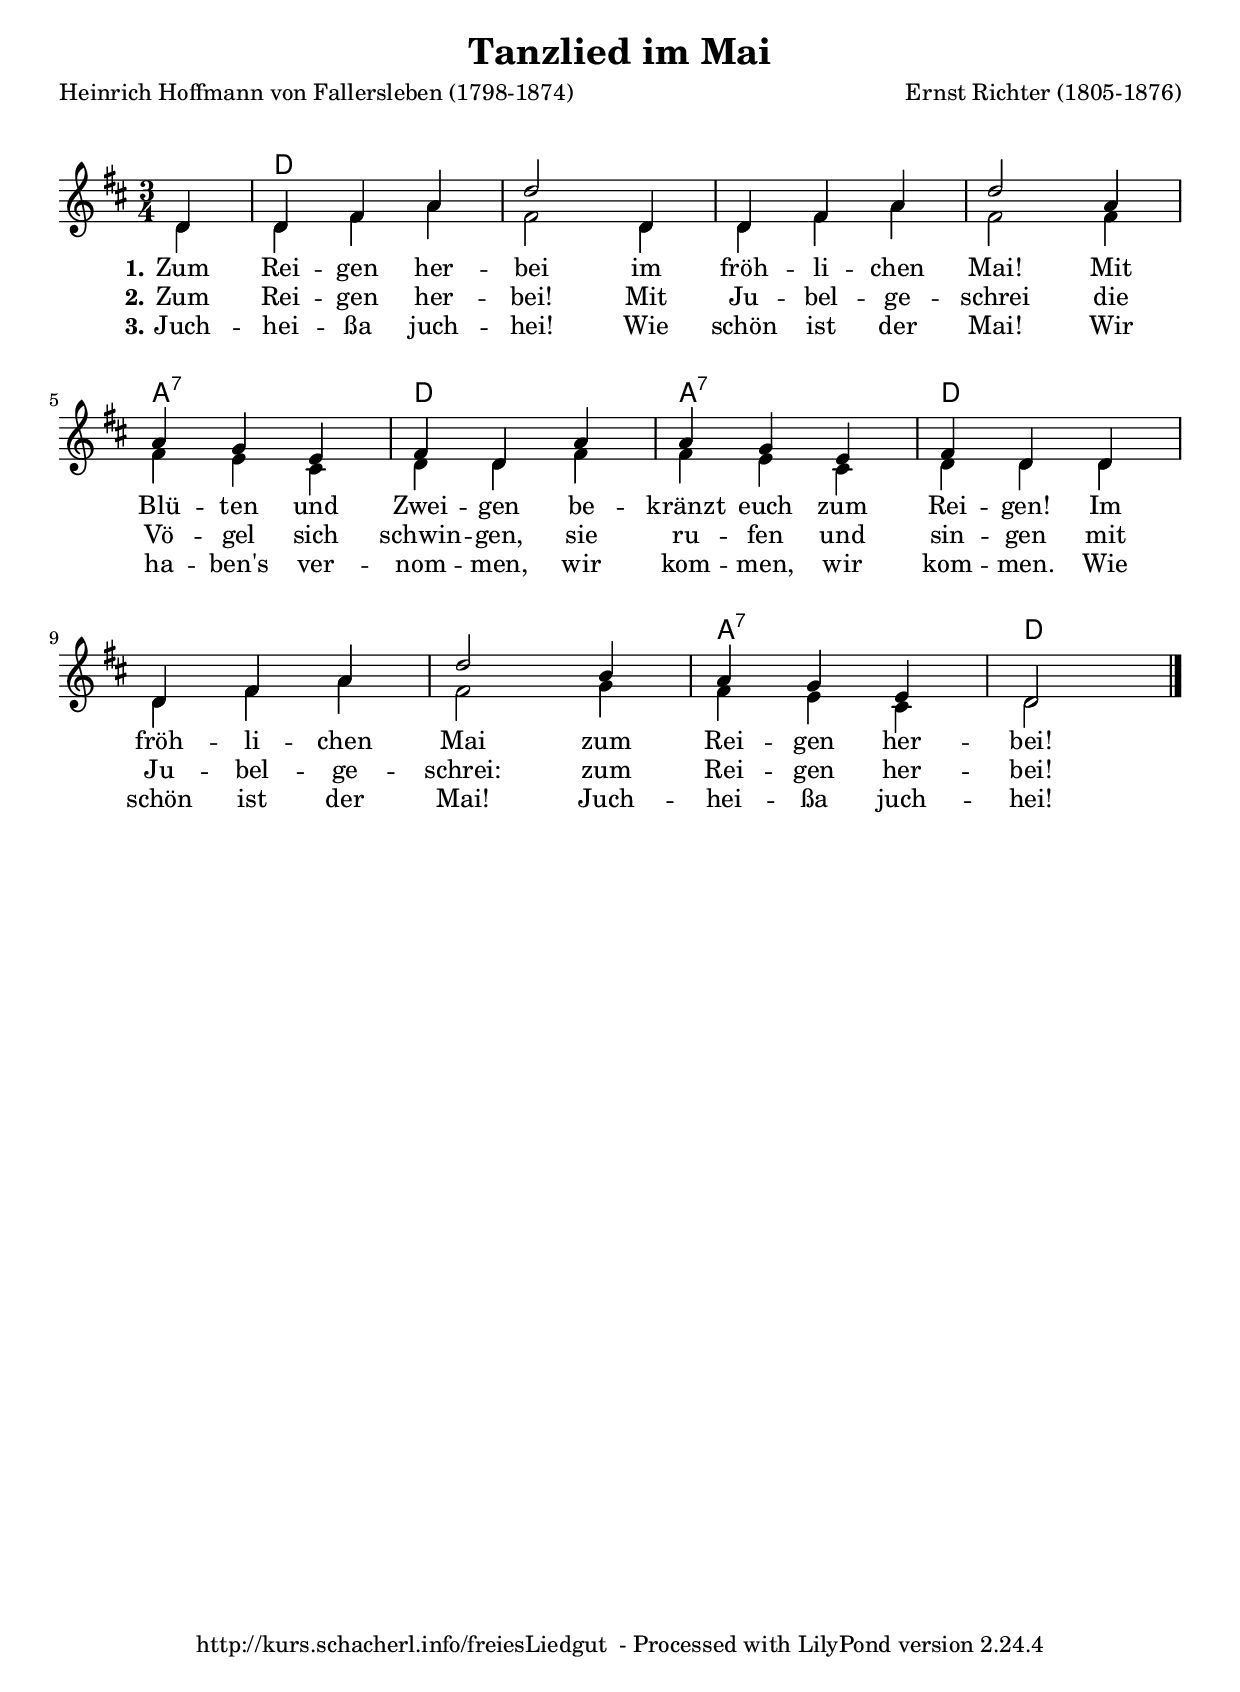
\version "2.24.1"

global = {
  \key d \major
  \time 3/4
  %\autoBeamOff
}

akkorde = \chords {s4 d2. s s s
a2.:7 d a:7 d 
s s a:7 d2}

sopran = \relative c' {
  \global
  \partial 4
  d4 | d fis a |d2 d,4 |d fis a| d2 a4 \break
  a g e | fis d a' | a g e | fis d d |\break
  d fis a | d2 b4 | a g e | d2
   \bar "|."
}

alt = \relative c' {
  \global
  \partial 4
  d4 | d fis a | fis2 d4 | d fis a | fis2 fis4 \break
  fis e cis | d d fis | fis e cis | d d d \break
  d fis a | fis2 g4 | fis e cis | d2
   \bar "|."
}


lyricsS = \lyricmode {
  \set stanza = "1."
  Zum Rei -- gen her -- bei im fröh -- li -- chen Mai!
Mit Blü -- ten und Zwei -- gen be -- kränzt euch zum Rei -- gen!
Im fröh -- li -- chen Mai zum Rei -- gen her -- bei!
}

lyricsSTwo = \lyricmode {
  \set stanza = "2."
  Zum Rei -- gen her -- bei! Mit Ju -- bel -- ge -- schrei
die Vö -- gel sich schwin -- gen, sie ru -- fen und sin -- gen
mit Ju -- bel -- ge -- schrei: zum Rei -- gen her -- bei!
}

lyricsSThree = \lyricmode {
  \set stanza = "3."
  Juch -- hei -- ßa juch -- hei! Wie schön ist der Mai!
Wir ha -- ben's ver -- nom -- men, wir kom -- men, wir kom -- men.
Wie schön ist der Mai! Juch -- hei -- ßa juch -- hei!
}

fusszeile = \markup{
  \with-url #"http://kurs.schacherl.info/freiesLiedgut" {
  http://kurs.schacherl.info/freiesLiedgut
  }
  \with-url #"https://lilypond.org/"{" - Processed with LilyPond version"  #(lilypond-version)}
}


\paper {
  indent = 0
  %paper-height = 15\cm
  top-margin = 15
  %bottom-margin = 0
  markup-system-spacing.padding = #5
  system-system-spacing =
    #'((basic-distance . 12) 
       (minimum-distance . 8)
       (padding . 4)
       (stretchability . 60)) 
    % defaults: 12, 8, 1, 60
}

\header {
  title = "Tanzlied im Mai"
  poet = "Heinrich Hoffmann von Fallersleben (1798-1874)" 
  composer = "Ernst Richter (1805-1876)"
  arranger = ""
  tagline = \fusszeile
}


\score {
 <<
      \akkorde
      \new Staff = "zweistimmig" 
      <<
        \new Voice = "voiceSopran" {
          \voiceOne
          \sopran
        }
        \new Lyrics \lyricsto "voiceSopran" \lyricsS
        \new Lyrics \lyricsto "voiceSopran" \lyricsSTwo
        \new Lyrics \lyricsto "voiceSopran" \lyricsSThree
        \new Voice = "voiceAlt" {
          \voiceTwo
          \alt
        }
        %Alt Lyrics unten
        %\addlyrics {\lyricsA}
      >>
 >>
  \layout{
  }
}


\score {
    \new ChoirStaff <<
      \new Staff = "zweistimmig" {
      <<
        \new Voice = "voiceSopran" {
          \voiceOne
          \sopran
        }
        \new Lyrics \lyricsto "voiceSopran" \lyricsS
        \new Voice = "voiceAlt" {
          \voiceTwo
          \alt
        }
        %Alt Lyrics unten
        %\addlyrics {\lyricsA}
      >>
      }
      >>
 
  \midi{
    \tempo 4 = 120
  }
}


